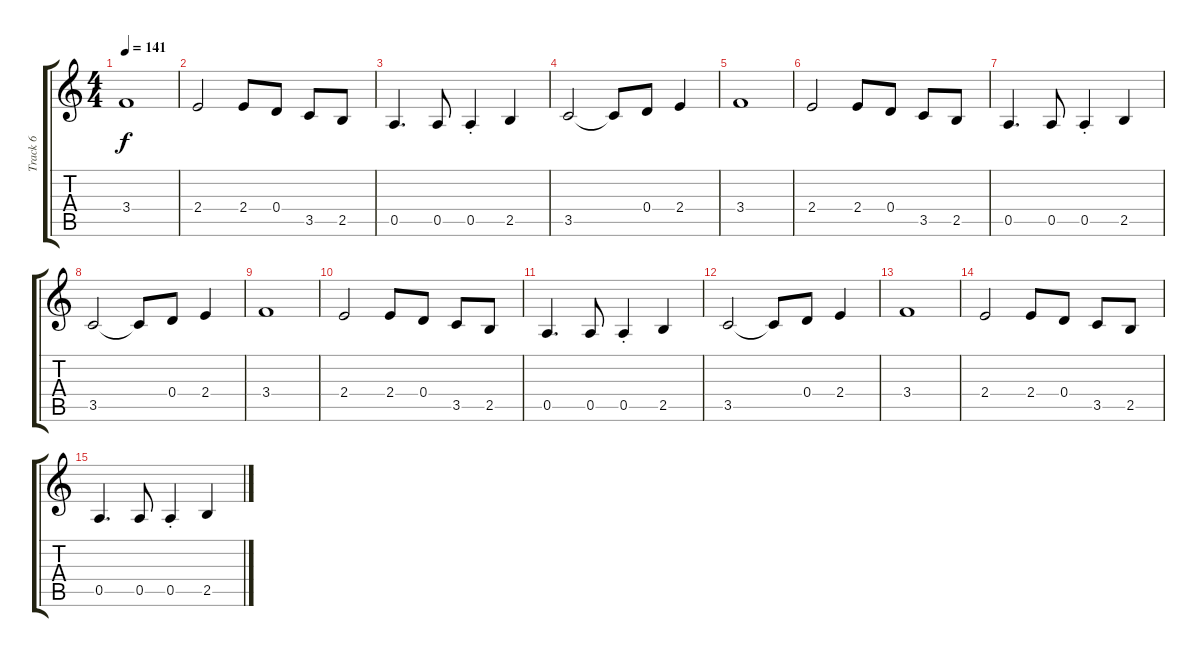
\track ("Track 6" "Track 6") {instrument acousticguitarnylon}
\staff {score tabs}
\tuning (E4 B3 G3 D3 A2 D2) {hide}
\ts (4 4)
\tempo 141
\clef g2
\ks c
3.4.1{dy f} |
2.4.2 2.4.8 0.4.8 3.5.8 2.5.8 |
0.5.4{d} 0.5.8 0.5{st}.4 2.5.4 |
3.5.2 3.5{t}.8 0.4.8 2.4.4 |
3.4.1 |
2.4.2 2.4.8 0.4.8 3.5.8 2.5.8 |
0.5.4{d} 0.5.8 0.5{st}.4 2.5.4 |
3.5.2 3.5{t}.8 0.4.8 2.4.4 |
3.4.1 |
2.4.2 2.4.8 0.4.8 3.5.8 2.5.8 |
0.5.4{d} 0.5.8 0.5{st}.4 2.5.4 |
3.5.2 3.5{t}.8 0.4.8 2.4.4 |
3.4.1 |
2.4.2 2.4.8 0.4.8 3.5.8 2.5.8 |
0.5.4{d} 0.5.8 0.5{st}.4 2.5.4
